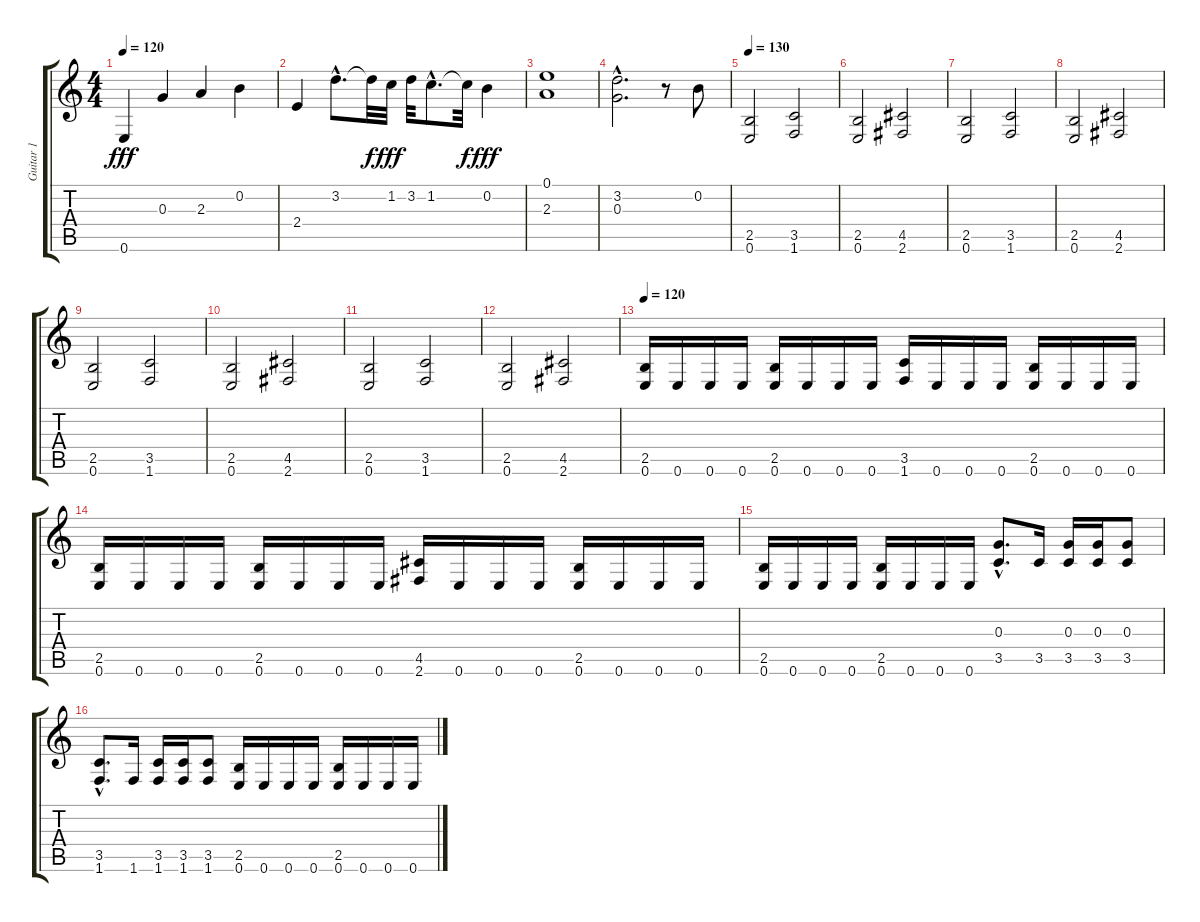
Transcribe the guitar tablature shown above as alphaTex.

\track ("Guitar 1" "Guitar 1") {instrument distortionguitar}
\staff {score tabs}
\tuning (E4 B3 G3 D3 A2 E2) {hide}
\ts (4 4)
\tempo 120
\clef g2
\ks c
0.6.4{dy fff} 0.3.4 2.3.4 0.2.4 |
2.4.4 3.2{hac}.8{d} 3.2{t}.32{dy f} 1.2.32{dy fff} 3.2.32 1.2{hac}.8{d} 1.2{t}.32{dy f} 0.2.4{dy fff} |
(0.1 2.3).1 |
(3.2{hac} 0.3{hac}).2{d} r.8 0.2.8{instrument overdrivenguitar} |
\tempo 130
(2.5 0.6).2 (3.5 1.6).2{instrument distortionguitar} |
(2.5 0.6).2 (4.5 2.6).2 |
(2.5 0.6).2 (3.5 1.6).2 |
(2.5 0.6).2 (4.5 2.6).2 |
(2.5 0.6).2 (3.5 1.6).2 |
(2.5 0.6).2 (4.5 2.6).2 |
(2.5 0.6).2 (3.5 1.6).2 |
(2.5 0.6).2 (4.5 2.6).2 |
\tempo 120
(2.5 0.6).16 0.6.16 0.6.16 0.6.16 (2.5 0.6).16 0.6.16 0.6.16 0.6.16 (3.5 1.6).16 0.6.16 0.6.16 0.6.16 (2.5 0.6).16 0.6.16 0.6.16 0.6.16 |
(2.5 0.6).16 0.6.16 0.6.16 0.6.16 (2.5 0.6).16 0.6.16 0.6.16 0.6.16 (4.5 2.6).16 0.6.16 0.6.16 0.6.16 (2.5 0.6).16 0.6.16 0.6.16 0.6.16 |
(2.5 0.6).16 0.6.16 0.6.16 0.6.16 (2.5 0.6).16 0.6.16 0.6.16 0.6.16 (0.3{hac} 3.5{hac}).8{d} 3.5.16 (0.3 3.5).16 (0.3 3.5).16 (0.3 3.5).8 |
(3.5{hac} 1.6{hac}).8{d} 1.6.16 (3.5 1.6).16 (3.5 1.6).16 (3.5 1.6).8 (2.5 0.6).16 0.6.16 0.6.16 0.6.16 (2.5 0.6).16 0.6.16 0.6.16 0.6.16
